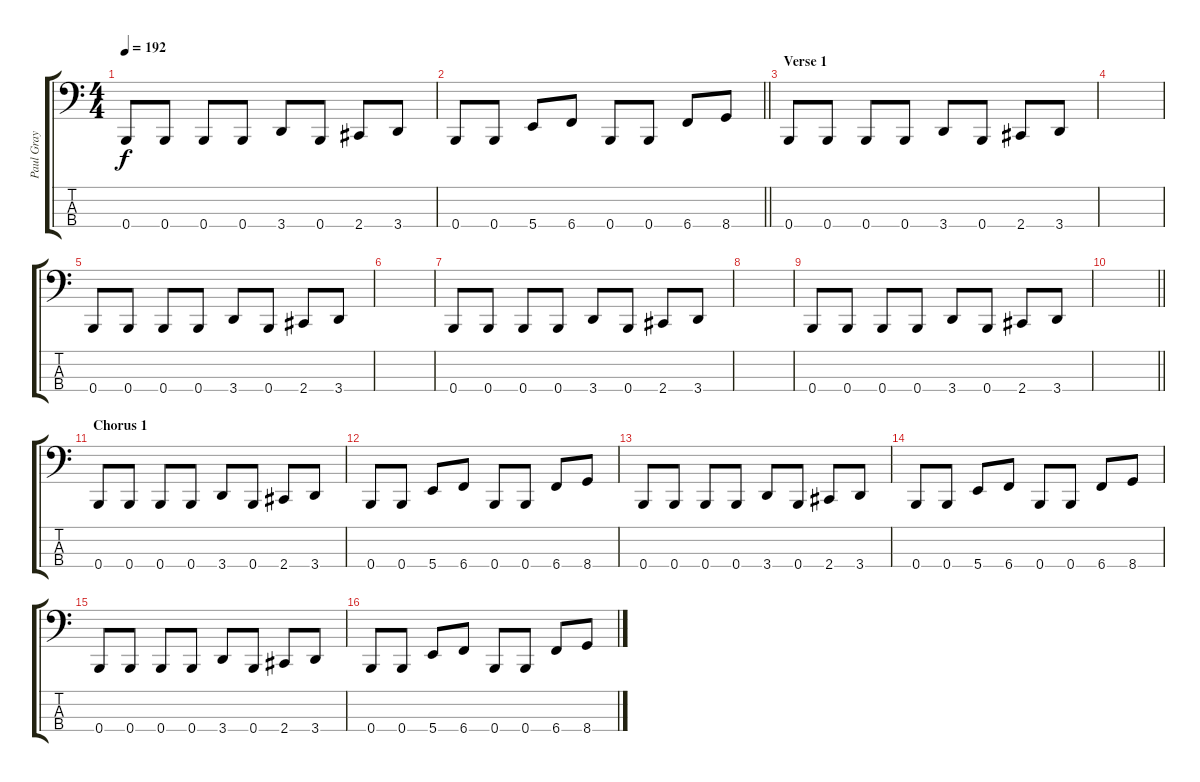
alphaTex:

\track ("Paul Gray" "Paul Gray") {instrument electricbasspick}
\staff {score tabs}
\tuning (E2 B1 Gb1 B0) {hide}
\ts (4 4)
\tempo 192
\clef f4
\ks c
0.4.8{dy f} 0.4.8 0.4.8 0.4.8 3.4.8 0.4.8 2.4.8 3.4.8 |
\barLineRight lightlight
0.4.8 0.4.8 5.4.8 6.4.8 0.4.8 0.4.8 6.4.8 8.4.8 |
\section ("" "Verse 1")
0.4.8 0.4.8 0.4.8 0.4.8 3.4.8 0.4.8 2.4.8 3.4.8 |
|
0.4.8 0.4.8 0.4.8 0.4.8 3.4.8 0.4.8 2.4.8 3.4.8 |
|
0.4.8 0.4.8 0.4.8 0.4.8 3.4.8 0.4.8 2.4.8 3.4.8 |
|
0.4.8 0.4.8 0.4.8 0.4.8 3.4.8 0.4.8 2.4.8 3.4.8 |
\barLineRight lightlight
|
\section ("" "Chorus 1")
0.4.8 0.4.8 0.4.8 0.4.8 3.4.8 0.4.8 2.4.8 3.4.8 |
0.4.8 0.4.8 5.4.8 6.4.8 0.4.8 0.4.8 6.4.8 8.4.8 |
0.4.8 0.4.8 0.4.8 0.4.8 3.4.8 0.4.8 2.4.8 3.4.8 |
0.4.8 0.4.8 5.4.8 6.4.8 0.4.8 0.4.8 6.4.8 8.4.8 |
0.4.8 0.4.8 0.4.8 0.4.8 3.4.8 0.4.8 2.4.8 3.4.8 |
0.4.8 0.4.8 5.4.8 6.4.8 0.4.8 0.4.8 6.4.8 8.4.8
